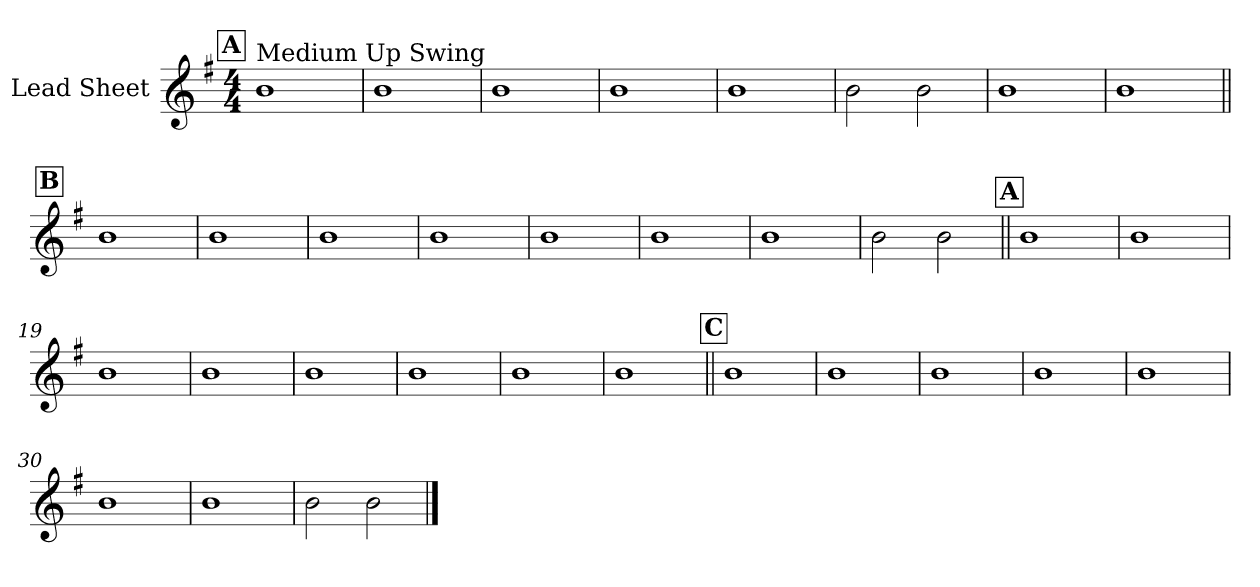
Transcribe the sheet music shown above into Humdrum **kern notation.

**kern
*part1
*staff1
*I"Lead Sheet
*clefG2
*k[f#]
*G:
*M4/4
!!LO:REH:place=s1:a:fs=14:t=A
=1
!LO:TX:a:t=Medium Up Swing
1b
=2
1b
=3
1b
=4
1b
!!LO:LB:g=z
=5
1b
=6
2b\
2b\
=7
1b
=8
1b
!!LO:LB:g=z
!!LO:REH:place=s1:a:fs=14:t=B
=9||
1b
=10
1b
=11
1b
=12
1b
!!LO:LB:g=z
=13
1b
=14
1b
=15
1b
=16
2b\
2b\
!!LO:LB:g=z
!!LO:REH:place=s1:a:fs=14:t=A
=17||
1b
=18
1b
=19
1b
=20
1b
!!LO:LB:g=z
=21
1b
=22
1b
=23
1b
=24
1b
!!LO:LB:g=z
!!LO:REH:place=s1:a:fs=14:t=C
=25||
1b
=26
1b
=27
1b
=28
1b
!!LO:LB:g=z
=29
1b
=30
1b
=31
1b
=32
2b\
2b\
==
*-
